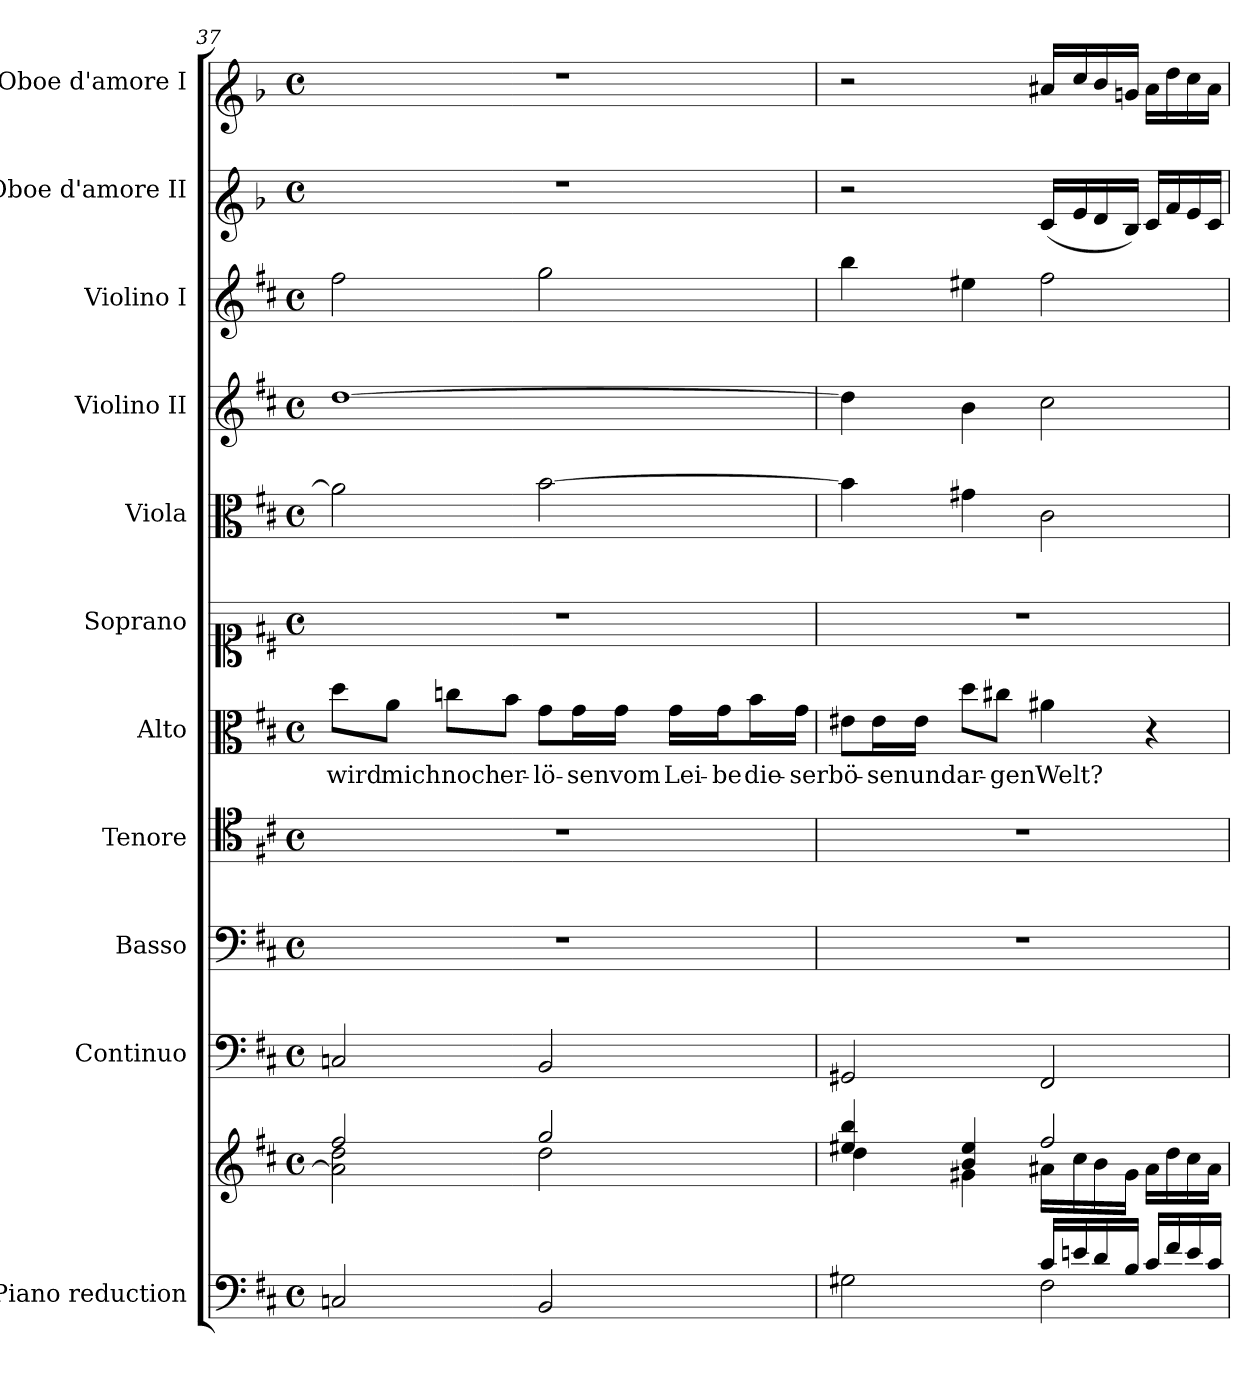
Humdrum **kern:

**kern	**kern	**kern	**kern	**kern	**kern	**text	**kern	**kern	**kern	**kern	**kern	**kern
*part11	*part11	*part10	*part9	*part8	*part7	*part7	*part6	*part5	*part4	*part3	*part2	*part1
*staff12	*staff11	*staff10	*staff9	*staff8	*staff7	*staff7	*staff6	*staff5	*staff4	*staff3	*staff2	*staff1
*I"Piano reduction	*	*I"Continuo	*I"Basso	*I"Tenore	*I"Alto	*	*I"Soprano	*I"Viola	*I"Violino II	*I"Violino I	*I"Oboe d'amore II	*I"Oboe d'amore I
*I'Pno	*	*	*	*	*	*	*	*I'Vla	*I'Vln	*I'Vln	*I'Ob	*I'Ob
!!LO:PB:g=z
*clefF4	*clefG2	*clefF4	*clefF4	*clefC4	*clefC3	*	*clefC1	*clefC3	*clefG2	*clefG2	*clefG1	*clefG1
*	*	*	*	*	*	*	*	*	*	*	*ITrd2c3	*ITrd2c3
*k[f#c#]	*k[f#c#]	*k[f#c#]	*k[f#c#]	*k[f#c#]	*k[f#c#]	*	*k[f#c#]	*k[f#c#]	*k[f#c#]	*k[f#c#]	*k[f#c#]	*k[f#c#]
*M4/4	*M4/4	*M4/4	*M4/4	*M4/4	*M4/4	*	*M4/4	*M4/4	*M4/4	*M4/4	*M4/4	*M4/4
*met(c)	*met(c)	*met(c)	*met(c)	*met(c)	*met(c)	*	*met(c)	*met(c)	*met(c)	*met(c)	*met(c)	*met(c)
=37	=37	=37	=37	=37	=37	=37	=37	=37	=37	=37	=37	=37
*	*^	*	*	*	*	*	*	*	*	*	*	*
!	!	!	!	!	!	!	!LO:LY:b	!	!	!	!	!	!
2Cn/	2ff#/	2a\] 2dd\	2Cn/	1r	1r	8dd\L	wird	1r	2a\]	[1dd	2ff#\	1r	1r
!	!	!	!	!	!	!	!LO:LY:b	!	!	!	!	!	!
.	.	.	.	.	.	8a\J	mich	.	.	.	.	.	.
!	!	!	!	!	!	!	!LO:LY:b	!	!	!	!	!	!
.	.	.	.	.	.	8ccn\L	noch	.	.	.	.	.	.
!	!	!	!	!	!	!	!LO:LY:b	!	!	!	!	!	!
.	.	.	.	.	.	8b\J	er-	.	.	.	.	.	.
!	!	!	!	!	!	!	!LO:LY:b	!	!	!	!	!	!
2BB/	2gg/	2dd\	2BB/	.	.	8g\L	-lö-	.	[2b\	.	2gg\	.	.
!	!	!	!	!	!	!	!LO:LY:b	!	!	!	!	!	!
.	.	.	.	.	.	16g\L	-sen	.	.	.	.	.	.
!	!	!	!	!	!	!	!LO:LY:b	!	!	!	!	!	!
.	.	.	.	.	.	16g\JJ	vom	.	.	.	.	.	.
!	!	!	!	!	!	!	!LO:LY:b	!	!	!	!	!	!
.	.	.	.	.	.	16g\LL	Lei-	.	.	.	.	.	.
!	!	!	!	!	!	!	!LO:LY:b	!	!	!	!	!	!
.	.	.	.	.	.	16g\J	-be	.	.	.	.	.	.
!	!	!	!	!	!	!	!LO:LY:b	!	!	!	!	!	!
.	.	.	.	.	.	16b\L	die-	.	.	.	.	.	.
!	!	!	!	!	!	!	!LO:LY:b	!	!	!	!	!	!
.	.	.	.	.	.	16g\JJ	-ser	.	.	.	.	.	.
=38	=38	=38	=38	=38	=38	=38	=38	=38	=38	=38	=38	=38	=38
*^	*	*	*	*	*	*	*	*	*	*	*	*	*
!	!	!	!	!	!	!	!	!LO:LY:b	!	!	!	!	!	!
2ryy	2G#X\	4ee#X/ 4bb/	4dd\	2GG#X/	1r	1r	8e#X\L	bö-	1r	4b\]	4dd\]	4bb\	2r	2r
!	!	!	!	!	!	!	!	!LO:LY:b	!	!	!	!	!	!
.	.	.	.	.	.	.	16e#\L	-sen	.	.	.	.	.	.
!	!	!	!	!	!	!	!	!LO:LY:b	!	!	!	!	!	!
.	.	.	.	.	.	.	16e#\JJ	und	.	.	.	.	.	.
!	!	!	!	!	!	!	!	!LO:LY:b	!	!	!	!	!	!
.	.	4b/ 4ee#/	4g#X\	.	.	.	8dd\L	ar-	.	4g#X\	4b\	4ee#X\	.	.
!	!	!	!	!	!	!	!	!LO:LY:b	!	!	!	!	!	!
.	.	.	.	.	.	.	8cc#X\J	-gen	.	.	.	.	.	.
!	!	!	!	!	!	!	!	!LO:LY:b	!	!	!	!	!	!
16c#/LL	2F#\	2ff#/	16a#X\LL	2FF#/	.	.	4a#X\	Welt?	.	2c#\	2cc#\	2ff#\	(<16c#/LL	16a#X/LL
16en/	.	.	16cc#\	.	.	.	.	.	.	.	.	.	16e/	16cc#/
16d/	.	.	16b\	.	.	.	.	.	.	.	.	.	16d/	16b/
16B/JJ	.	.	16g#\JJ	.	.	.	.	.	.	.	.	.	16B/JJ)	16g#X/JJ
16c#/LL	.	.	16a#\LL	.	.	.	4r	.	.	.	.	.	16c#/LL	16a#\LL
16f#/	.	.	16dd\	.	.	.	.	.	.	.	.	.	16f#/	16dd\
16e/	.	.	16cc#\	.	.	.	.	.	.	.	.	.	16e/	16cc#\
16c#/JJ	.	.	16a#\JJ	.	.	.	.	.	.	.	.	.	16c#/JJ	16a#\JJ
*v	*v	*	*	*	*	*	*	*	*	*	*	*	*	*
*	*v	*v	*	*	*	*	*	*	*	*	*	*	*
=	=	=	=	=	=	=	=	=	=	=	=	=
*-	*-	*-	*-	*-	*-	*-	*-	*-	*-	*-	*-	*-
